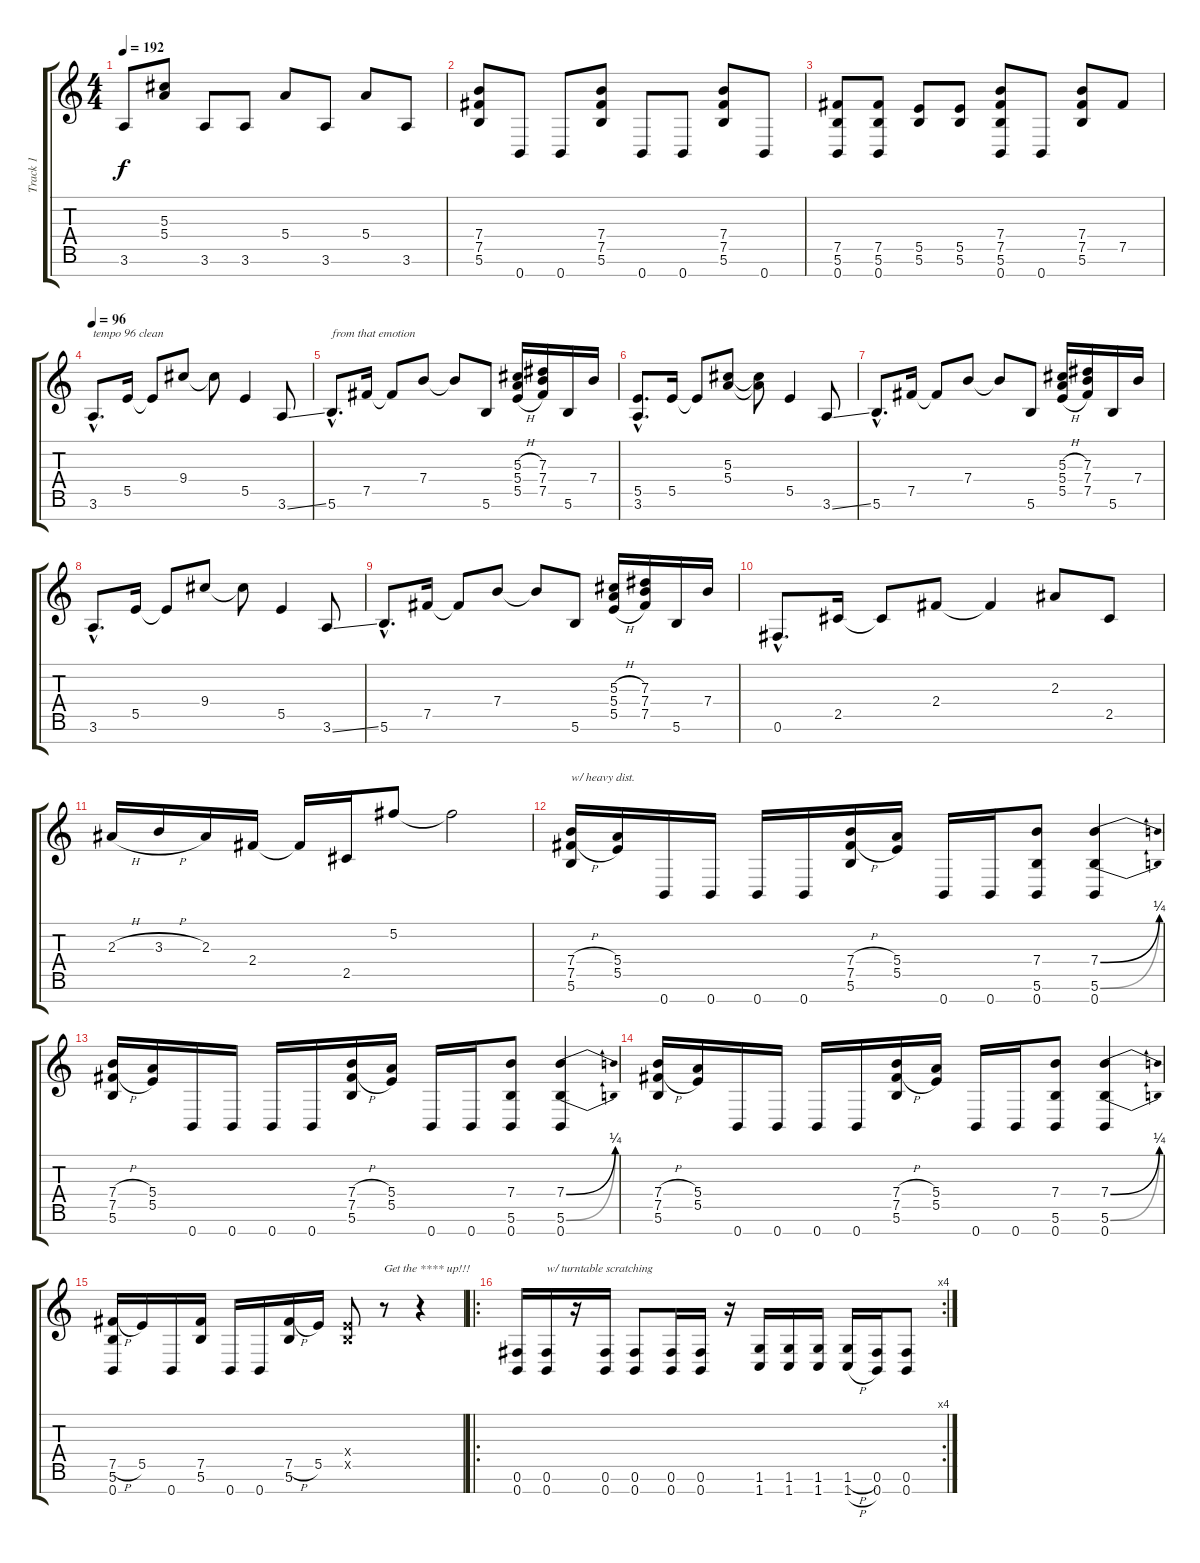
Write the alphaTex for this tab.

\track ("Track 1" "Track 1") {instrument electricguitarclean}
\staff {score tabs}
\tuning (Db4 Db4 Ab3 E3 B2 Gb2 B1) {hide}
\ts (4 4)
\tempo 192
\clef g2
\ks c
3.6.8{dy f} (5.3 5.4).8 3.6.8 3.6.8 5.4.8 3.6.8 5.4.8 3.6.8 |
(7.4 7.5 5.6).8 0.7.8 0.7.8 (7.4 7.5 5.6).8 0.7.8 0.7.8 (7.4 7.5 5.6).8 0.7.8 |
(7.5 5.6 0.7).8 (7.5 5.6 0.7).8 (5.5 5.6).8 (5.5 5.6).8 (7.4 7.5 5.6 0.7).8 0.7.8 (7.4 7.5 5.6).8 7.5.8 |
\tempo 96
3.6{hac}.8{d txt "tempo 96 clean" instrument electricguitarclean} 5.5.16 5.5{t}.8 9.4.8 9.4{t}.8 5.5.4 3.6{ss}.8 |
5.6{hac}.8{d txt "from that emotion"} 7.5.16 7.5{t}.8 7.4.8 7.4{t}.8 5.6.8 (5.3{h} 5.4{h} 5.5{h}).16 (7.3 7.4 7.5).16 5.6.16 7.4.16 |
(5.5{hac} 3.6{hac}).8{d} 5.5.16 5.5{t}.8 (5.3 5.4).8 (5.3{t} 5.4{t}).8 5.5.4 3.6{ss}.8 |
5.6{hac}.8{d} 7.5.16 7.5{t}.8 7.4.8 7.4{t}.8 5.6.8 (5.3{h} 5.4{h} 5.5{h}).16 (7.3 7.4 7.5).16 5.6.16 7.4.16 |
3.6{hac}.8{d txt " "} 5.5.16 5.5{t}.8 9.4.8 9.4{t}.8 5.5.4 3.6{ss}.8 |
5.6{hac}.8{d} 7.5.16 7.5{t}.8 7.4.8 7.4{t}.8 5.6.8 (5.3{h} 5.4{h} 5.5{h}).16 (7.3 7.4 7.5).16 5.6.16 7.4.16 |
0.6{hac}.8{d} 2.5.16 2.5{t}.8 2.4.8 2.4{t}.4 2.3.8 2.5.8 |
2.3{h}.16 3.3{h}.16 2.3.16 2.4.16 2.4{t}.16 2.5.16 5.2.8 5.2{t}.2 |
(7.4{h} 7.5{h} 5.6).16{txt "w/ heavy dist." volume 16 instrument distortionguitar} (5.4 5.5).16 0.7.16 0.7.16 0.7.16 0.7.16 (7.4{h} 7.5{h} 5.6).16 (5.4 5.5).16 0.7.16 0.7.16 (7.4 5.6 0.7).8 (7.4{be (bend 0 0 60 1)} 5.6{be (bend 0 0 60 1)} 0.7).4 |
(7.4{h} 7.5{h} 5.6).16 (5.4 5.5).16 0.7.16 0.7.16 0.7.16 0.7.16 (7.4{h} 7.5{h} 5.6).16 (5.4 5.5).16 0.7.16 0.7.16 (7.4 5.6 0.7).8 (7.4{be (bend 0 0 60 1)} 5.6{be (bend 0 0 60 1)} 0.7).4 |
(7.4{h} 7.5{h} 5.6).16 (5.4 5.5).16 0.7.16 0.7.16 0.7.16 0.7.16 (7.4{h} 7.5{h} 5.6).16 (5.4 5.5).16 0.7.16 0.7.16 (7.4 5.6 0.7).8 (7.4{be (bend 0 0 60 1)} 5.6{be (bend 0 0 60 1)} 0.7).4 |
(7.5{h} 5.6 0.7).16 5.5.16 0.7.16 (7.5 5.6).16 0.7.16 0.7.16 (7.5{h} 5.6).16 5.5.16 (0.4{x} 0.5{x}).8 r.8{txt "Get the **** up!!!"} r.4 |
\ro
\rc 4
(0.6 0.7).16 (0.6 0.7).16{txt "w/ turntable scratching"} r.16 (0.6 0.7).16 (0.6 0.7).8 (0.6 0.7).16 (0.6 0.7).16 r.16 (1.6 1.7).16 (1.6 1.7).16 (1.6 1.7).16 (1.6{h} 1.7{h}).16 (0.6 0.7).16 (0.6 0.7).8
